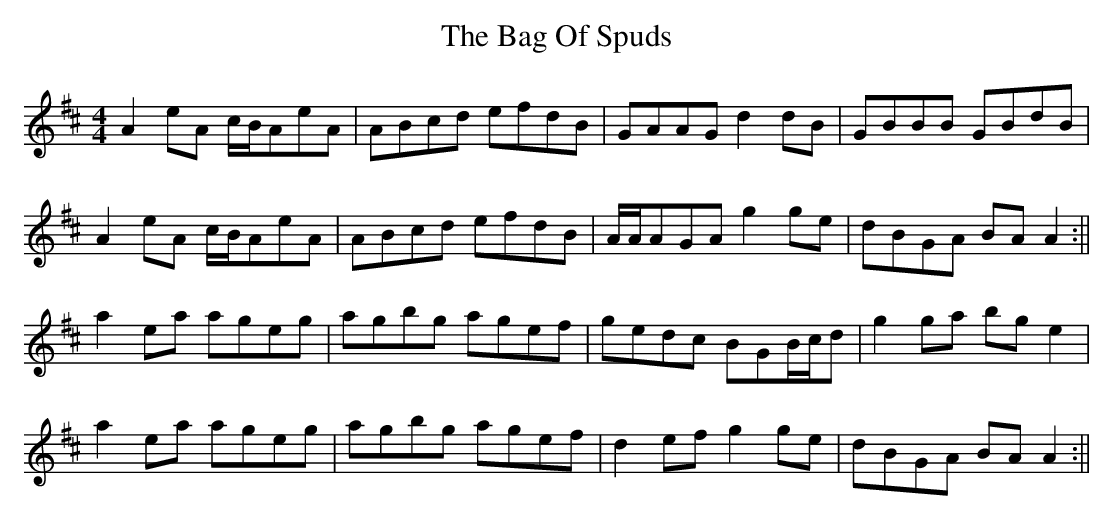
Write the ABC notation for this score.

X:1
T: Bag Of Spuds, The
M: 4/4
L: 1/8
K: A mixolydian
A2eA c/B/AeA|ABcd efdB|GAAG d2dB|GBBB GBdB|
A2eA c/B/AeA|ABcd efdB|A/A/AGA g2ge|dBGA BAA2:||
a2ea ageg|agbg agef|gedc BGB/c/d|g2ga bge2|
a2ea ageg|agbg agef|d2ef g2ge|dBGA BAA2:||
